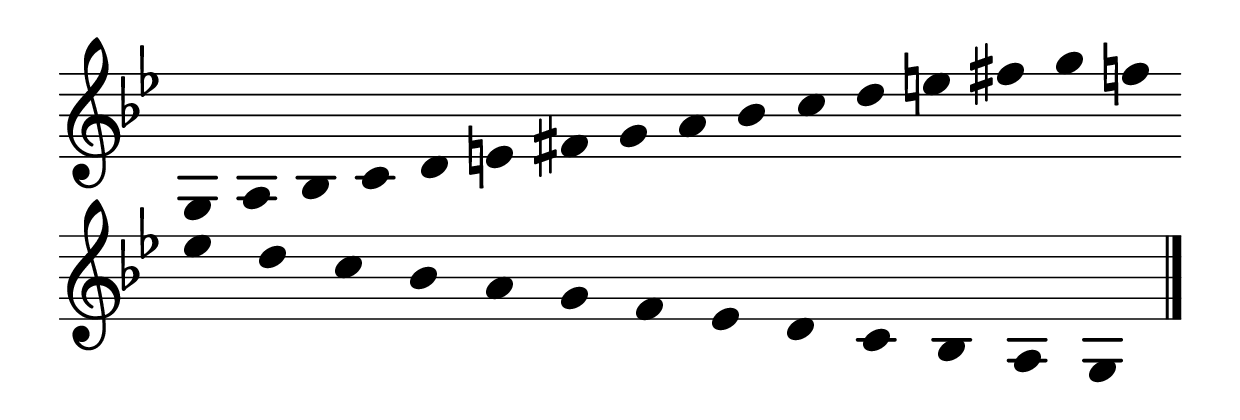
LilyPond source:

% Tercer curso EE. PP.
\version "2.23.8"
\language "english"
\paper {
page-breaking = #ly:one-page-breaking
% line-width = 4\in %experiment with amount
ragged-right = ##f
indent = 0
}
\header {
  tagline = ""  % removed
}
\layout {
    #(layout-set-staff-size 40)
    \context {
    \Score
    \omit BarNumber}
    }
\score{
  \new Staff
  \with {
    \remove "Bar_number_engraver"
    \omit TimeSignature
    \omit Stem
    % or:
    %\remove "Time_signature_engraver"
  } \relative
  { \omit Staff.BarLine \key g \minor
g a bf c d e fs
g a bf c d e fs
g f! ef d c bf a
g f ef d c bf a g
  \revert Staff.BarLine.stencil \bar "|." }
}
